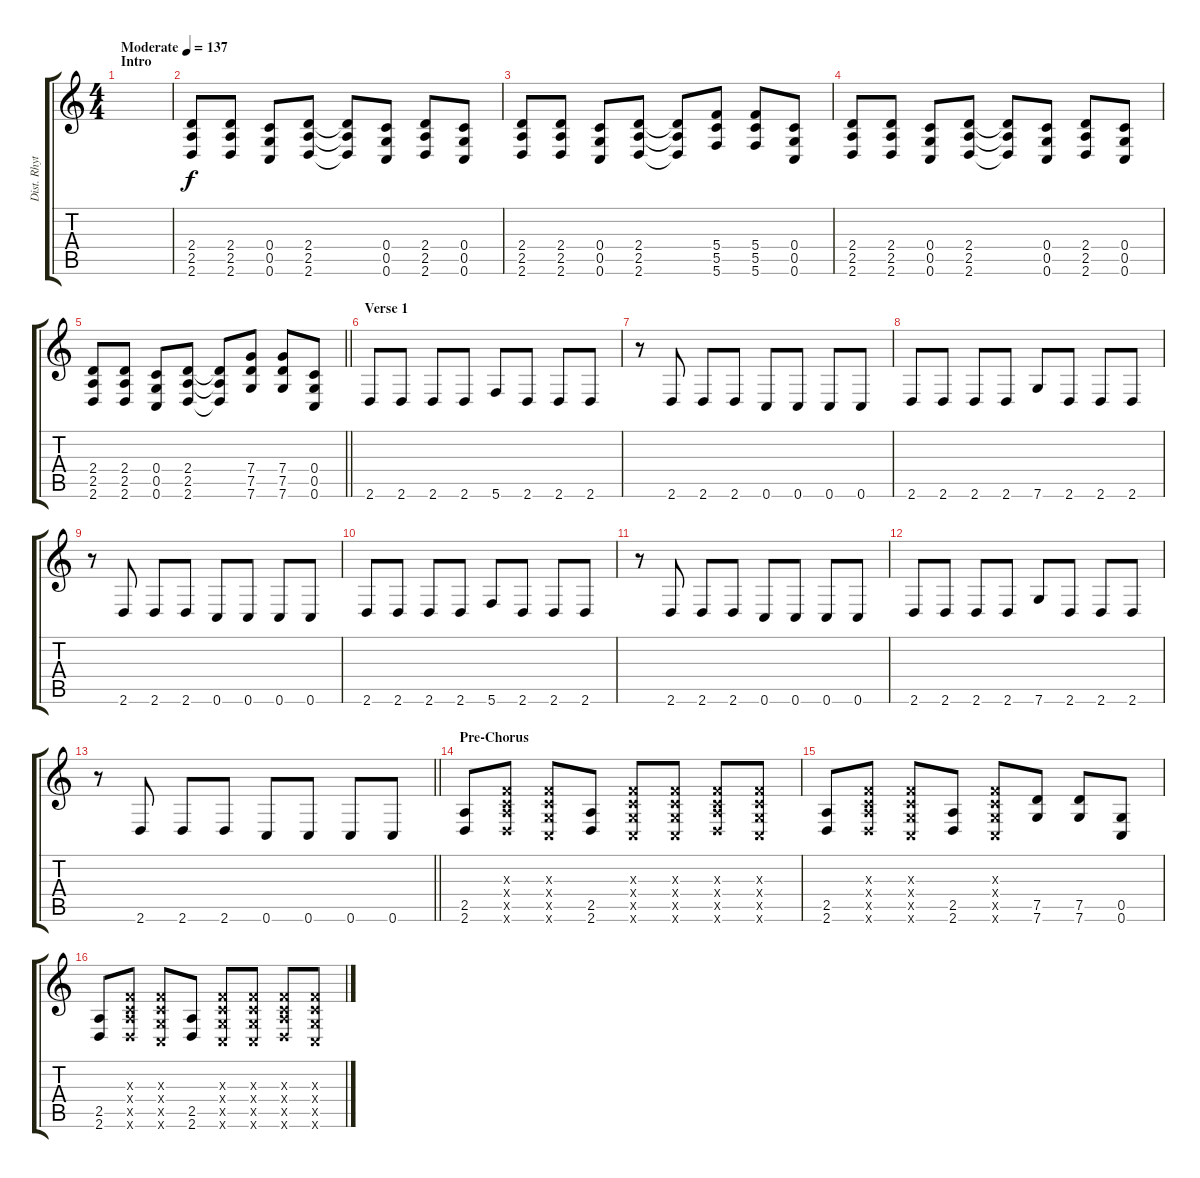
\track ("Dist. Rhytm Guitar [R]" "Dist. Rhyt") {instrument distortionguitar}
\staff {score tabs}
\tuning (D4 A3 F3 C3 G2 C2) {hide}
\ts (4 4)
\section ("" "Intro")
\tempo (137 "Moderate")
\clef g2
\ks c
|
(2.4 2.5 2.6).8 (2.4 2.5 2.6).8 (0.4 0.5 0.6).8 (2.4 2.5 2.6).8 (2.4{t} 2.5{t} 2.6{t}).8 (0.4 0.5 0.6).8 (2.4 2.5 2.6).8 (0.4 0.5 0.6).8 |
(2.4 2.5 2.6).8 (2.4 2.5 2.6).8 (0.4 0.5 0.6).8 (2.4 2.5 2.6).8 (2.4{t} 2.5{t} 2.6{t}).8 (5.4 5.5 5.6).8 (5.4 5.5 5.6).8 (0.4 0.5 0.6).8 |
(2.4 2.5 2.6).8 (2.4 2.5 2.6).8 (0.4 0.5 0.6).8 (2.4 2.5 2.6).8 (2.4{t} 2.5{t} 2.6{t}).8 (0.4 0.5 0.6).8 (2.4 2.5 2.6).8 (0.4 0.5 0.6).8 |
\barLineRight lightlight
(2.4 2.5 2.6).8 (2.4 2.5 2.6).8 (0.4 0.5 0.6).8 (2.4 2.5 2.6).8 (2.4{t} 2.5{t} 2.6{t}).8 (7.4 7.5 7.6).8 (7.4 7.5 7.6).8 (0.4 0.5 0.6).8 |
\section ("" "Verse 1")
2.6.8 2.6.8 2.6.8 2.6.8 5.6.8 2.6.8 2.6.8 2.6.8 |
r.8 2.6.8 2.6.8 2.6.8 0.6.8 0.6.8 0.6.8 0.6.8 |
2.6.8 2.6.8 2.6.8 2.6.8 7.6.8 2.6.8 2.6.8 2.6.8 |
r.8 2.6.8 2.6.8 2.6.8 0.6.8 0.6.8 0.6.8 0.6.8 |
2.6.8 2.6.8 2.6.8 2.6.8 5.6.8 2.6.8 2.6.8 2.6.8 |
r.8 2.6.8 2.6.8 2.6.8 0.6.8 0.6.8 0.6.8 0.6.8 |
2.6.8 2.6.8 2.6.8 2.6.8 7.6.8 2.6.8 2.6.8 2.6.8 |
\barLineRight lightlight
r.8 2.6.8 2.6.8 2.6.8 0.6.8 0.6.8 0.6.8 0.6.8 |
\section ("" "Pre-Chorus")
(2.5 2.6).8 (0.3{x} 0.4{x} 2.5{x} 2.6{x}).8 (0.3{x} 0.4{x} 0.5{x} 0.6{x}).8 (2.5 2.6).8 (0.3{x} 0.4{x} 0.5{x} 0.6{x}).8 (0.3{x} 0.4{x} 0.5{x} 0.6{x}).8 (0.3{x} 0.4{x} 2.5{x} 2.6{x}).8 (0.3{x} 0.4{x} 0.5{x} 0.6{x}).8 |
(2.5 2.6).8 (0.3{x} 0.4{x} 2.5{x} 2.6{x}).8 (0.3{x} 0.4{x} 0.5{x} 0.6{x}).8 (2.5 2.6).8 (0.3{x} 0.4{x} 0.5{x} 0.6{x}).8 (7.5 7.6).8 (7.5 7.6).8 (0.5 0.6).8 |
(2.5 2.6).8 (0.3{x} 0.4{x} 2.5{x} 2.6{x}).8 (0.3{x} 0.4{x} 0.5{x} 0.6{x}).8 (2.5 2.6).8 (0.3{x} 0.4{x} 0.5{x} 0.6{x}).8 (0.3{x} 0.4{x} 0.5{x} 0.6{x}).8 (0.3{x} 0.4{x} 2.5{x} 2.6{x}).8 (0.3{x} 0.4{x} 0.5{x} 0.6{x}).8
